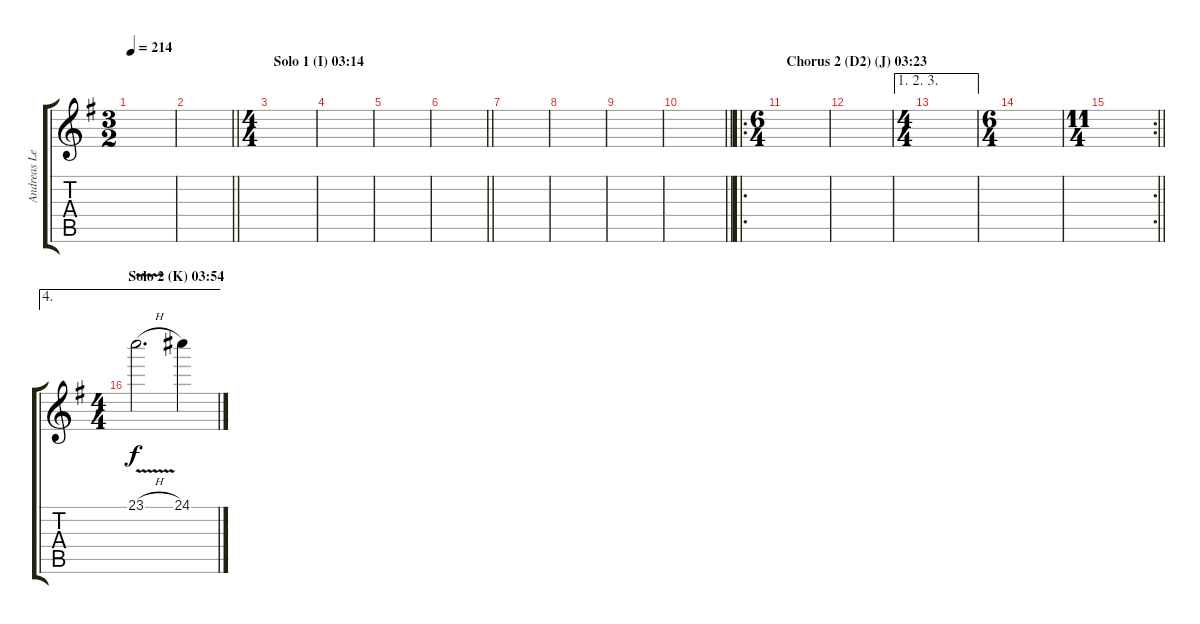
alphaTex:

\track ("Andreas Lead" "Andreas Le") {instrument overdrivenguitar}
\staff {score tabs}
\tuning (Db4 Ab3 E3 B2 Gb2 Db2) {hide}
\ts (3 2)
\tempo 214
\clef g2
\ks eminor
|
\barLineRight lightlight
|
\ts (4 4)
\section ("" "Solo 1 (I) 03:14")
|
|
|
\barLineRight lightlight
|
|
|
|
\barLineRight lightlight
|
\ro
\ts (6 4)
\section ("" "Chorus 2 (D2) (J) 03:23")
|
|
\ae (1 2 3)
\ts (4 4)
|
\ts (6 4)
|
\rc 2
\ts (11 4)
\barLineRight lightlight
|
\ae 4
\ts (4 4)
\section ("" "Solo 2 (K) 03:54")
23.1{v h}.2{d} 24.1.4
